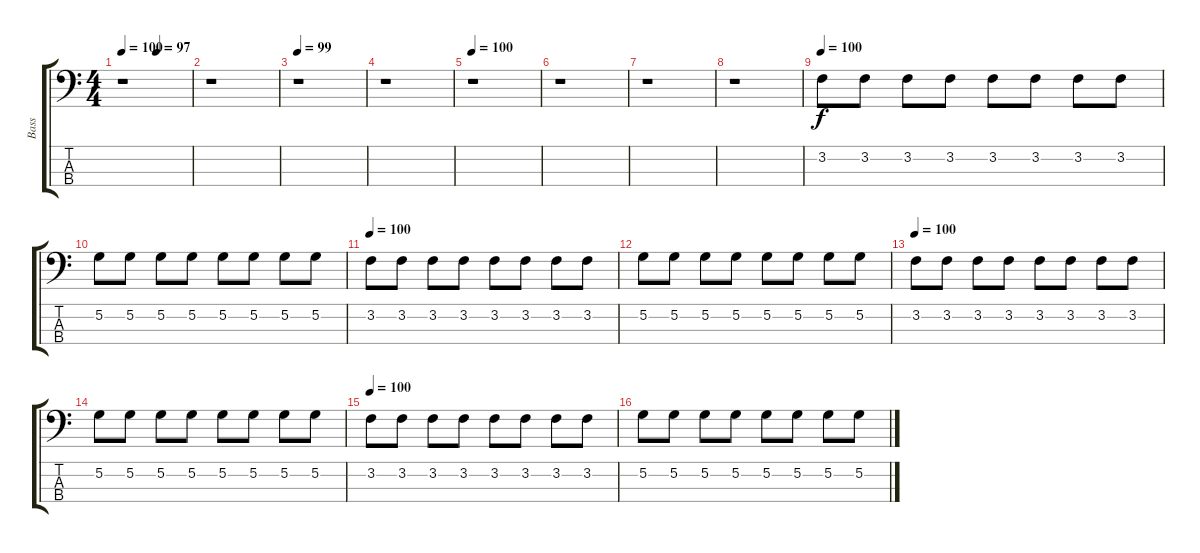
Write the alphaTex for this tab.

\track ("Bass" "Bass") {instrument electricbassfinger}
\staff {score tabs}
\tuning (G2 D2 A1 E1) {hide}
\ts (4 4)
\tempo 100
\tempo 95
\tempo (97 0.5)
\tempo 100
\clef f4
\ks c
r.1{dy f instrument electricbassfinger} |
r.1 |
\tempo 99
r.1 |
r.1 |
\tempo 100
r.1 |
r.1 |
r.1 |
r.1 |
\tempo 100
3.2.8 3.2.8 3.2.8 3.2.8 3.2.8 3.2.8 3.2.8 3.2.8 |
5.2.8 5.2.8 5.2.8 5.2.8 5.2.8 5.2.8 5.2.8 5.2.8 |
\tempo 100
3.2.8 3.2.8 3.2.8 3.2.8 3.2.8 3.2.8 3.2.8 3.2.8 |
5.2.8 5.2.8 5.2.8 5.2.8 5.2.8 5.2.8 5.2.8 5.2.8 |
\tempo 100
3.2.8 3.2.8 3.2.8 3.2.8 3.2.8 3.2.8 3.2.8 3.2.8 |
5.2.8 5.2.8 5.2.8 5.2.8 5.2.8 5.2.8 5.2.8 5.2.8 |
\tempo 100
3.2.8 3.2.8 3.2.8 3.2.8 3.2.8 3.2.8 3.2.8 3.2.8 |
5.2.8 5.2.8 5.2.8 5.2.8 5.2.8 5.2.8 5.2.8 5.2.8
